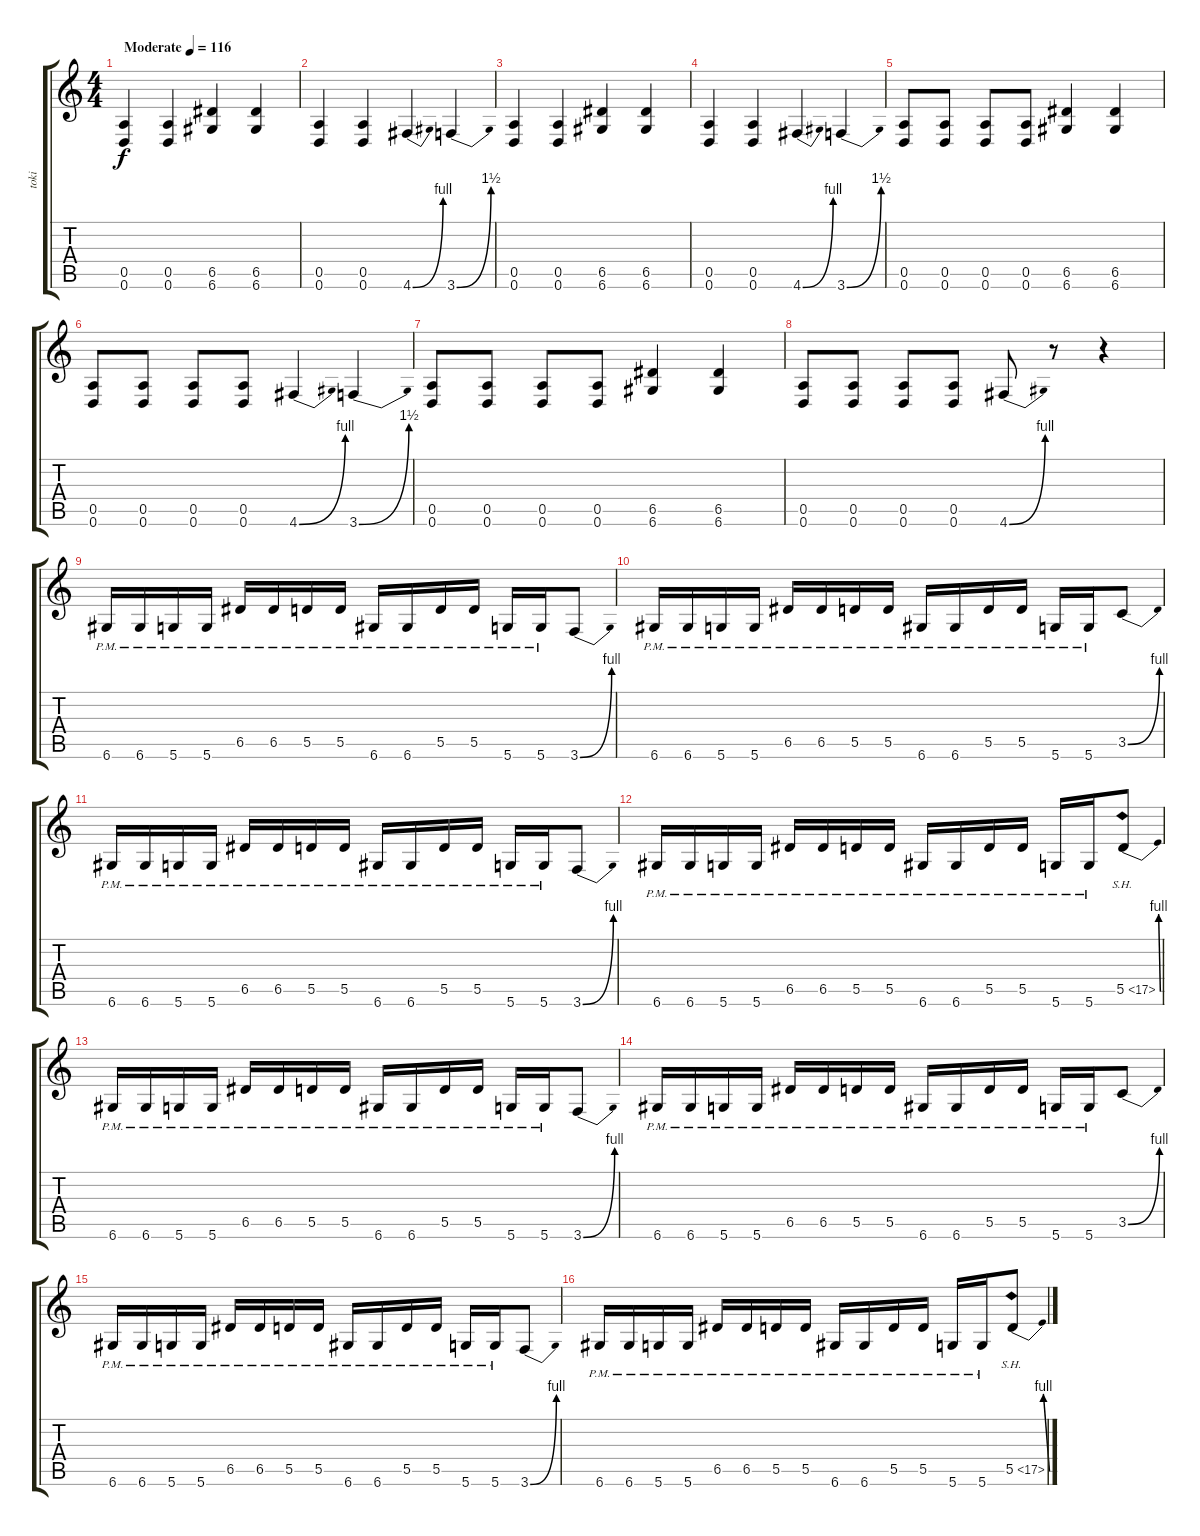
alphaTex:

\track ("toki" "toki") {instrument distortionguitar}
\staff {score tabs}
\tuning (E4 B3 G3 D3 A2 D2) {hide}
\ts (4 4)
\tempo (116 "Moderate")
\clef g2
\ks c
(0.5 0.6).4{dy f instrument distortionguitar} (0.5 0.6).4 (6.5 6.6).4 (6.5 6.6).4 |
(0.5 0.6).4 (0.5 0.6).4 4.6{be (bend 0 0 60 4)}.4 3.6{be (bend 0 0 60 6)}.4 |
(0.5 0.6).4 (0.5 0.6).4 (6.5 6.6).4 (6.5 6.6).4 |
(0.5 0.6).4 (0.5 0.6).4 4.6{be (bend 0 0 60 4)}.4 3.6{be (bend 0 0 60 6)}.4 |
(0.5 0.6).8 (0.5 0.6).8 (0.5 0.6).8 (0.5 0.6).8 (6.5 6.6).4 (6.5 6.6).4 |
(0.5 0.6).8 (0.5 0.6).8 (0.5 0.6).8 (0.5 0.6).8 4.6{be (bend 0 0 60 4)}.4 3.6{be (bend 0 0 60 6)}.4 |
(0.5 0.6).8 (0.5 0.6).8 (0.5 0.6).8 (0.5 0.6).8 (6.5 6.6).4 (6.5 6.6).4 |
(0.5 0.6).8 (0.5 0.6).8 (0.5 0.6).8 (0.5 0.6).8 4.6{be (bend 0 0 60 4)}.8 r.8 r.4 |
6.6{pm}.16 6.6{pm}.16 5.6{pm}.16 5.6{pm}.16 6.5{pm}.16 6.5{pm}.16 5.5{pm}.16 5.5{pm}.16 6.6{pm}.16 6.6{pm}.16 5.5{pm}.16 5.5{pm}.16 5.6{pm}.16 5.6{pm}.16 3.6{be (bend 0 0 60 4)}.8 |
6.6{pm}.16 6.6{pm}.16 5.6{pm}.16 5.6{pm}.16 6.5{pm}.16 6.5{pm}.16 5.5{pm}.16 5.5{pm}.16 6.6{pm}.16 6.6{pm}.16 5.5{pm}.16 5.5{pm}.16 5.6{pm}.16 5.6{pm}.16 3.5{be (bend 0 0 60 4)}.8 |
6.6{pm}.16 6.6{pm}.16 5.6{pm}.16 5.6{pm}.16 6.5{pm}.16 6.5{pm}.16 5.5{pm}.16 5.5{pm}.16 6.6{pm}.16 6.6{pm}.16 5.5{pm}.16 5.5{pm}.16 5.6{pm}.16 5.6{pm}.16 3.6{be (bend 0 0 60 4)}.8 |
6.6{pm}.16 6.6{pm}.16 5.6{pm}.16 5.6{pm}.16 6.5{pm}.16 6.5{pm}.16 5.5{pm}.16 5.5{pm}.16 6.6{pm}.16 6.6{pm}.16 5.5{pm}.16 5.5{pm}.16 5.6{pm}.16 5.6{pm}.16 5.5{be (bend 0 0 60 4) sh 12}.8 |
6.6{pm}.16 6.6{pm}.16 5.6{pm}.16 5.6{pm}.16 6.5{pm}.16 6.5{pm}.16 5.5{pm}.16 5.5{pm}.16 6.6{pm}.16 6.6{pm}.16 5.5{pm}.16 5.5{pm}.16 5.6{pm}.16 5.6{pm}.16 3.6{be (bend 0 0 60 4)}.8 |
6.6{pm}.16 6.6{pm}.16 5.6{pm}.16 5.6{pm}.16 6.5{pm}.16 6.5{pm}.16 5.5{pm}.16 5.5{pm}.16 6.6{pm}.16 6.6{pm}.16 5.5{pm}.16 5.5{pm}.16 5.6{pm}.16 5.6{pm}.16 3.5{be (bend 0 0 60 4)}.8 |
6.6{pm}.16 6.6{pm}.16 5.6{pm}.16 5.6{pm}.16 6.5{pm}.16 6.5{pm}.16 5.5{pm}.16 5.5{pm}.16 6.6{pm}.16 6.6{pm}.16 5.5{pm}.16 5.5{pm}.16 5.6{pm}.16 5.6{pm}.16 3.6{be (bend 0 0 60 4)}.8 |
6.6{pm}.16 6.6{pm}.16 5.6{pm}.16 5.6{pm}.16 6.5{pm}.16 6.5{pm}.16 5.5{pm}.16 5.5{pm}.16 6.6{pm}.16 6.6{pm}.16 5.5{pm}.16 5.5{pm}.16 5.6{pm}.16 5.6{pm}.16 5.5{be (bend 0 0 60 4) sh 12}.8
